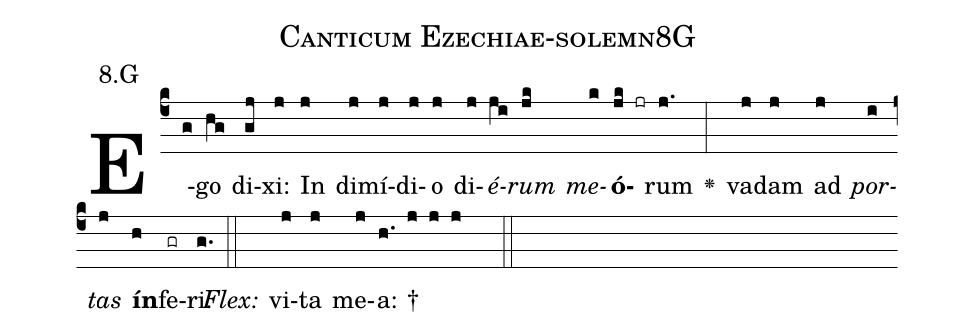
name: Canticum Ezechiae-solemn8G;
annotation: 8.G;
%%
(c4)E(g)go(hg) di(gj)xi:(j) In(j) di(j)mí(j)di(j)o(j) di(j)<i>é</i>(ji)<i>rum</i>(jk) <i>me</i>(k)<b>ó</b>(jk jr)rum(j.) <v>\greheightstar</v>(:) va(j)dam(j) ad(j) <i>por</i>(i)<i>tas</i>(j) <b>ín</b>(h)fe(gr)ri.(g.) (::)
<i>Flex:</i>()  vi(j)ta(j) me(j)a: †(h. j j j  ::)

%E(j) u(j) o(i) u(j) a(h) e.(g.) (::)
